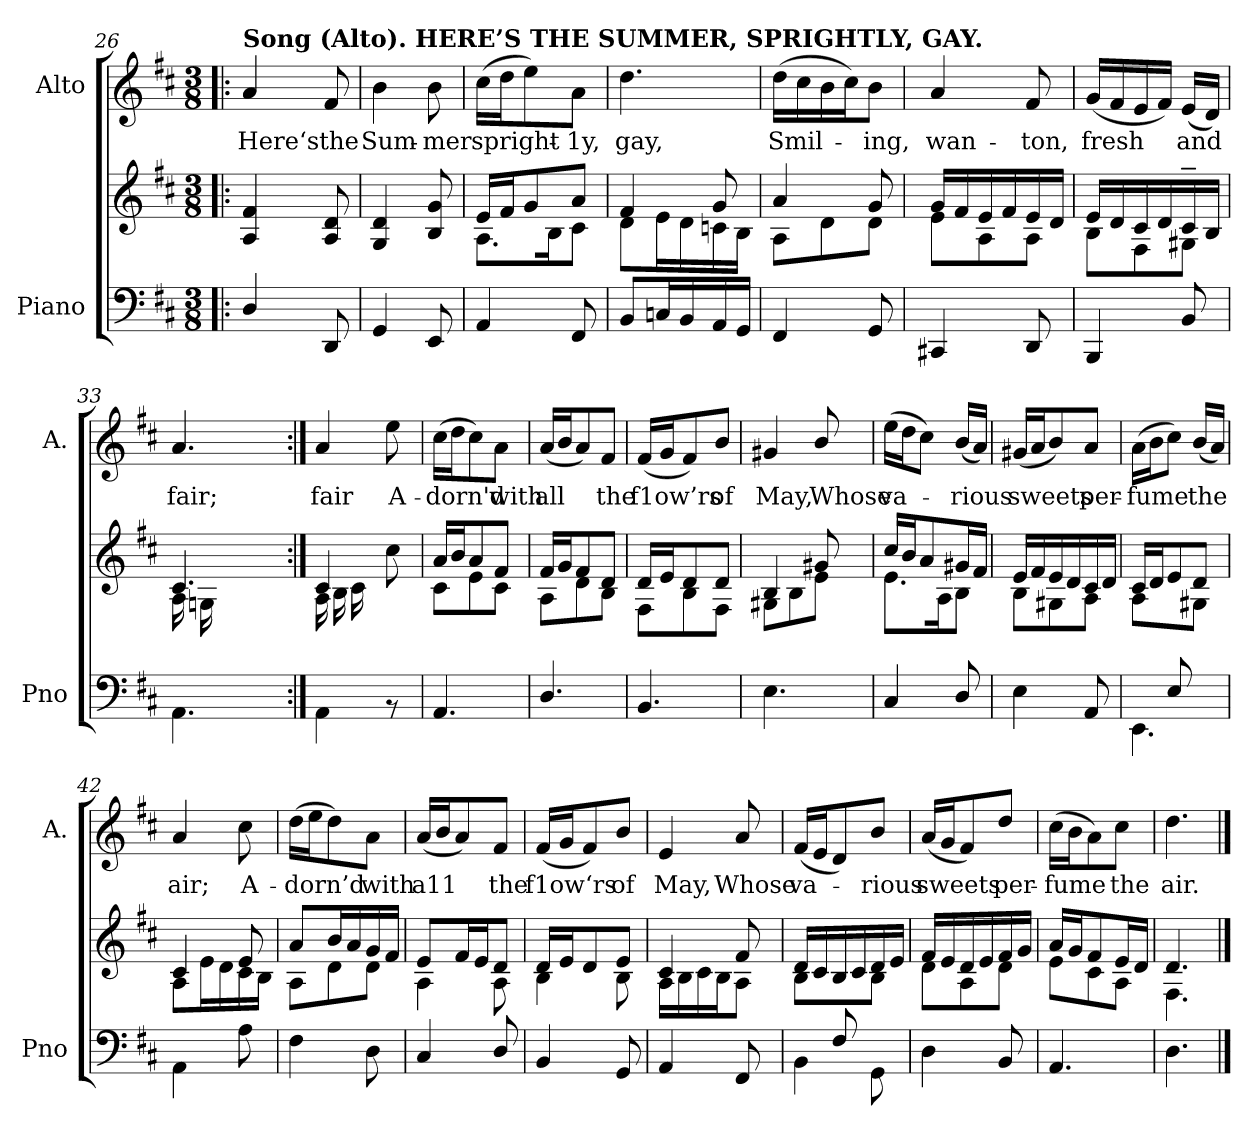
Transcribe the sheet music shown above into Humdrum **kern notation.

**kern	**kern	**kern	**text
*part2	*part2	*part1	*part1
*staff3	*staff2	*staff1	*staff1
*I"Piano	*	*I"Alto	*
*I'Pno	*	*I'A.	*
!!LO:LB:g=z
*clefF4	*clefG2	*clefG2	*
*k[f#c#]	*k[f#c#]	*k[f#c#]	*
*M3/8	*M3/8	*M3/8	*
=26!|:	=26!|:	=26!|:	=26!|:
!	!	!LO:TX:a:B:t=Song (Alto). HERE’S THE SUMMER, SPRIGHTLY, GAY.	!
!	!	!	!LO:LY:b
4D/	4A/ 4f#/	4a/	Here‘s
!	!	!	!LO:LY:b
8DD/	8A/ 8d/	8f#/	the
=27	=27	=27	=27
!	!	!	!LO:LY:b
4GG/	4G/ 4d/	4b\	Sum-
!	!	!	!LO:LY:b
8EE/	8B/ 8g/	8b\	-mer
=28	=28	=28	=28
*	*^	*	*
!	!	!	!	!LO:LY:b
4AA/	16e/LL	8.A\L	(>16cc#\LL	spright-
.	16f#/J	.	16dd\J	.
.	8g/	.	8ee\)	.
.	.	16B\K	.	.
!	!	!	!	!LO:LY:b
8FF#/	8a/J	8c#\J	8a\J	-1y,
=29	=29	=29	=29	=29
!	!	!	!	!LO:LY:b
8BB/L	4f#/	8d\L	4.dd\	gay,
16Cn/L	.	16e\L	.	.
16BB/	.	16d\	.	.
16AA/	8g/	16cn\	.	.
16GG/JJ	.	16B\JJ	.	.
=30	=30	=30	=30	=30
!	!	!	!	!LO:LY:b
4FF#/	4a/	8A\L	(>16dd\LL	Smil-
.	.	.	16cc#\	.
.	.	8d\	16b\	.
.	.	.	16cc#\J)	.
!	!	!	!	!LO:LY:b
8GG/	8g/	8d\J	8b\J	ing,
=31	=31	=31	=31	=31
!	!	!	!	!LO:LY:b
4CC#X/	16g/LL	8e\L	4a/	-wan-
.	16f#/	.	.	.
.	16e/	8A\	.	.
.	16f#/	.	.	.
!	!	!	!	!LO:LY:b
8DD/	16e/	8A\J	8f#/	-ton,
.	16d/JJ	.	.	.
!!LO:PB:g=z
=32	=32	=32	=32	=32
!	!	!	!	!LO:LY:b
4BBB/	16e/LL	8B\L	(<16g/LL	fresh
.	16d/	.	16f#/	.
.	16c#/	8F#\	16e/	.
.	16d/	.	16f#/JJ)	.
!	!	!	!	!LO:LY:b
8BB/	16c#~/	8G#X\J	(<16e/LL	and
.	16B/JJ	.	16d/JJ)	.
=33	=33	=33	=33	=33
*^	*	*	*	*
!	!	!	!	!	!LO:LY:b
8ryy	4.AA\	4.c#/	16A\LL	4.a/	fair;
.	.	.	16Gn\	.	.
16F#/	.	.	4ryy	.	.
16G/	.	.	.	.	.
16F#/	.	.	.	.	.
16E/JJ	.	.	.	.	.
=34:|!	=34:|!	=34:|!	=34:|!	=34:|!	=34:|!
!	!	!	!	!	!LO:LY:b
8.ryy	4AA\	4c#/	16A\LL	4a/	fair
.	.	.	16B\	.	.
.	.	.	16c#\	.	.
16B/	.	.	8.ryy	.	.
!	!	!	!	!	!LO:LY:b
16A/	8rBB	8cc#\	.	8ee\	A-
16B/JJ	.	.	.	.	.
*v	*v	*	*	*	*
=35	=35	=35	=35	=35
!	!	!	!	!LO:LY:b
4.AA/	16a/LL	8c#\L	(>16cc#\LL	dorn'd
.	16b/J	.	16dd\J	.
.	8a/	8e\	8cc#\)	.
!	!	!	!	!LO:LY:b
.	8f#/J	8c#\J	8a\J	-with
=36	=36	=36	=36	=36
!	!	!	!	!LO:LY:b
4.D/	16f#/LL	8A\L	(<16a/LL	all
.	16g/J	.	16b/J	.
.	8f#/	8d\	8a/)	.
!	!	!	!	!LO:LY:b
.	8d/J	8B\J	8f#/J	the
=37	=37	=37	=37	=37
!	!	!	!	!LO:LY:b
4.BB/	16d/LL	8F#\L	(<16f#/LL	f1ow’rs
.	16e/J	.	16g/J	.
.	8d/	8B\	8f#/)	.
!	!	!	!	!LO:LY:b
.	8d/J	8F#\J	8b/J	of
!!LO:LB:g=z
=38	=38	=38	=38	=38
!	!	!	!	!LO:LY:b
4.E\	4B/	8G#X\L	4g#X/	May,
.	.	8B\	.	.
!	!	!	!	!LO:LY:b
.	8g#X/	8e\J	8b/	Whose
=39	=39	=39	=39	=39
!	!	!	!	!LO:LY:b
4C#/	16cc#/LL	8.e\L	(>16ee\LL	va-
.	16b/J	.	16dd\J	.
.	8a/	.	8cc#\J)	.
.	.	16A\K	.	.
!	!	!	!	!LO:LY:b
8D/	16g#X/L	8B\J	(<16b/LL	-rious
.	16f#/JJ	.	16a/JJ)	.
=40	=40	=40	=40	=40
!	!	!	!	!LO:LY:b
4E\	16e/LL	8B\L	(<16g#X/LL	sweets
.	16f#/	.	16a/J	.
.	16e/	8G#X\	8b/)	.
.	16d/	.	.	.
!	!	!	!	!LO:LY:b
8AA/	16c#/	8A\J	8a/J	per-
.	16d/JJ	.	.	.
=41	=41	=41	=41	=41
*^	*	*	*	*
!	!	!	!	!	!LO:LY:b
8ryy	4.EE\	16c#/LL	8A\L	(<16a\LL	-fume
.	.	16d/J	.	16b\J	.
8E/	.	8e/	8ryy	8cc#\J)	.
!	!	!	!	!	!LO:LY:b
8ryy	.	8d/J	8G#X\J	(<16b/LL	the
.	.	.	.	16a/JJ)	.
*v	*v	*	*	*	*
=42	=42	=42	=42	=42
!	!	!	!	!LO:LY:b
4AA\	4c#/	8A\L	4a/	air;
.	.	16e\L	.	.
.	.	16d\	.	.
!	!	!	!	!LO:LY:b
8A\	8e/	16c#\	8cc#\	A-
.	.	16B\JJ	.	.
=43	=43	=43	=43	=43
!	!	!	!	!LO:LY:b
4F#\	8a/L	8A\L	(>16dd\LL	-dorn’d
.	.	.	16ee\J	.
.	16b/L	8d\	8dd\)	.
.	16a/	.	.	.
!	!	!	!	!LO:LY:b
8D\	16g/	8d\J	8a\J	with
.	16f#/JJ	.	.	.
!!LO:LB:g=z
=44	=44	=44	=44	=44
!	!	!	!	!LO:LY:b
4C#/	8e/L	4A\	(<16a/LL	a11
.	.	.	16b/J	.
.	16f#/L	.	8a/)	.
.	16e/J	.	.	.
!	!	!	!	!LO:LY:b
8D/	8d/J	8A\	8f#/J	the
=45	=45	=45	=45	=45
!	!	!	!	!LO:LY:b
4BB/	16d/LL	4B\	(<16f#/LL	f1ow‘rs
.	16e/J	.	16g/J	.
.	8d/	.	8f#/)	.
!	!	!	!	!LO:LY:b
8GG/	8e/J	8B\	8b/J	of
=46	=46	=46	=46	=46
!	!	!	!	!LO:LY:b
4AA/	4c#/	16A\LL	4e/	May,
.	.	16B\	.	.
.	.	16c#\	.	.
.	.	16B\J	.	.
!	!	!	!	!LO:LY:b
8FF#/	8f#/	8A\J	8a/	Whose
=47	=47	=47	=47	=47
*^	*	*	*	*
!	!	!	!	!	!LO:LY:b
8ryy	4BB\	16d/LL	8B\L	(<16f#/LL	va-
.	.	16c#/	.	16e/J	.
8F#/	.	16B/	8ryy	8d/)	.
.	.	16c#/	.	.	.
!	!	!	!	!	!LO:LY:b
8ryy	8GG\	16d/	8B\J	8b/J	-rious
.	.	16e/JJ	.	.	.
*v	*v	*	*	*	*
=48	=48	=48	=48	=48
!	!	!	!	!LO:LY:b
4D\	16f#/LL	8d\L	(<16a/LL	sweets
.	16e/	.	16g/J	.
.	16d/	8A\	8f#/)	.
.	16e/	.	.	.
!	!	!	!	!LO:LY:b
8BB/	16f#/	8d\J	8dd/J	per-
.	16g/JJ	.	.	.
=49	=49	=49	=49	=49
!	!	!	!	!LO:LY:b
4.AA/	16a/LL	8e\L	(>16cc#\LL	-fume
.	16g/J	.	16b\J	.
.	8f#/	8c#\	8a\)	.
!	!	!	!	!LO:LY:b
.	16e/L	8A\J	8cc#\J	the
.	16d/JJ	.	.	.
=50	=50	=50	=50	=50
!	!	!	!	!LO:LY:b
4.D\	4.d/	4.F#\	4.dd\	air.
*	*v	*v	*	*
==	==	==	==
*-	*-	*-	*-
